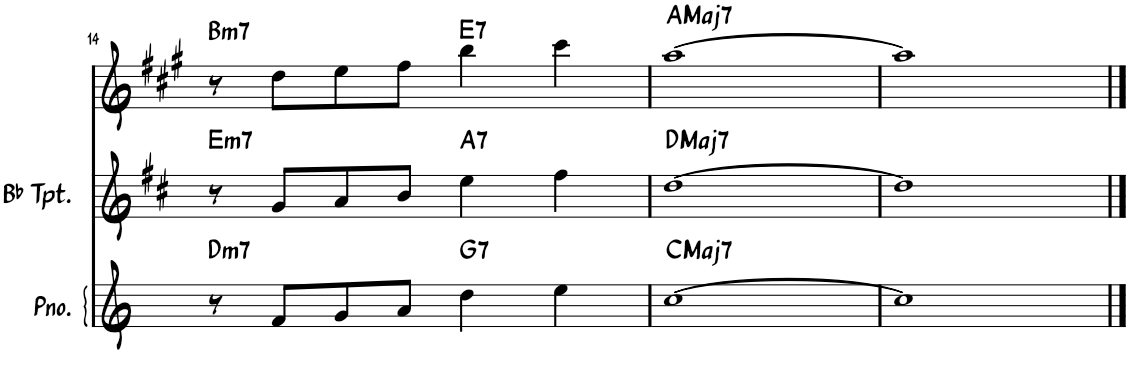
**kern	**harte	**kern	**harte	**kern	**harte
*part3	*part3	*part2	*part2	*part1	*part1
*staff3	*	*staff2	*	*staff1	*
*I"Piano	*	*I"Bb Trumpet	*	*I"Alto Sax	*
*I'Pno.	*	*I'Bb Tpt.	*	*I'Sax	*
!!LO:PB:g=z
*clefG2	*	*clefG2	*	*clefG2	*
*	*	*Trd1c2	*	*Trd5c9	*
*k[]	*	*k[f#c#]	*	*k[f#c#g#]	*
*M4/4	*	*M4/4	*	*M4/4	*
=14	=14	=14	=14	=14	=14
!	!LO:H:kt=m7	!	!LO:H:kt=m7	!	!LO:H:kt=m7
8r	D:min7	8r	E:min7	8r	B:min7
8f/L	.	8g/L	.	8dd\L	.
8g/	.	8a/	.	8ee\	.
8a/J	.	8b/J	.	8ff#\J	.
!	!LO:H:kt=7	!	!LO:H:kt=7	!	!LO:H:kt=7
4dd\	G:7	4ee\	A:7	4bb\	E:7
4ee\	.	4ff#\	.	4ccc#\	.
=15	=15	=15	=15	=15	=15
!	!LO:H:kt=Maj7	!	!LO:H:kt=Maj7	!	!LO:H:kt=Maj7
[1cc	C:maj7	[1dd	D:maj7	[1aa	A:maj7
=16	=16	=16	=16	=16	=16
1cc]	.	1dd]	.	1aa]	.
==	==	==	==	==	==
*-	*-	*-	*-	*-	*-
